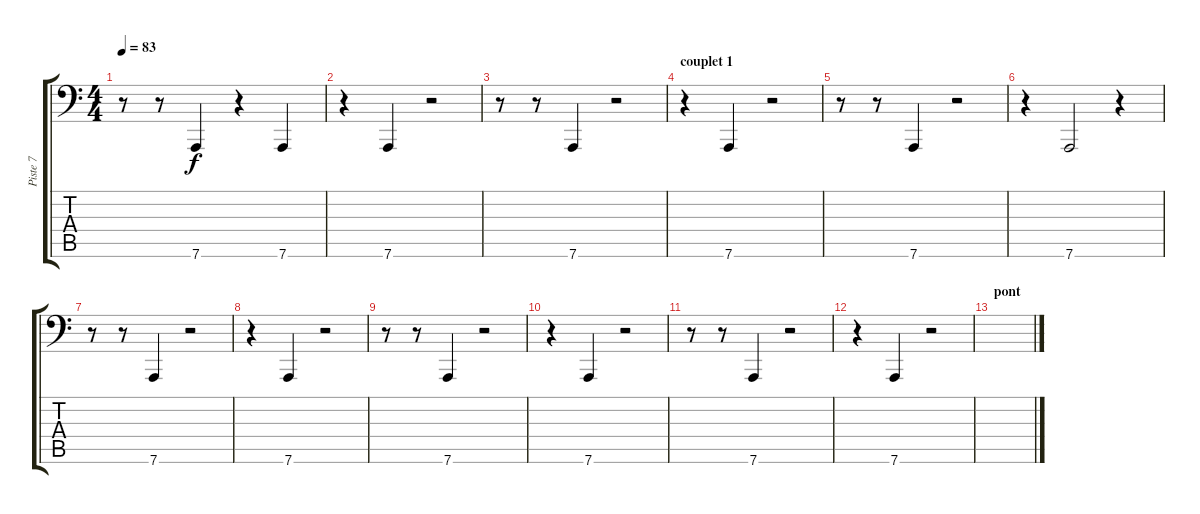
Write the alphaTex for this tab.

\track ("Piste 7" "Piste 7") {instrument gunshot}
\staff {score tabs}
\tuning (D3 A2 F2 C2 G1 D1) {hide}
\ts (4 4)
\tempo 83
\clef f4
\ks c
r.8{dy f instrument gunshot} r.8 7.6.4 r.4 7.6.4 |
r.4 7.6.4 r.2 |
r.8 r.8 7.6.4 r.2 |
\section ("" "couplet 1")
r.4 7.6.4 r.2 |
r.8 r.8 7.6.4 r.2 |
r.4 7.6.2 r.4 |
r.8 r.8 7.6.4 r.2 |
r.4 7.6.4 r.2 |
r.8 r.8 7.6.4 r.2 |
r.4 7.6.4 r.2 |
r.8 r.8 7.6.4 r.2 |
r.4 7.6.4 r.2 |
\section ("" "pont")
